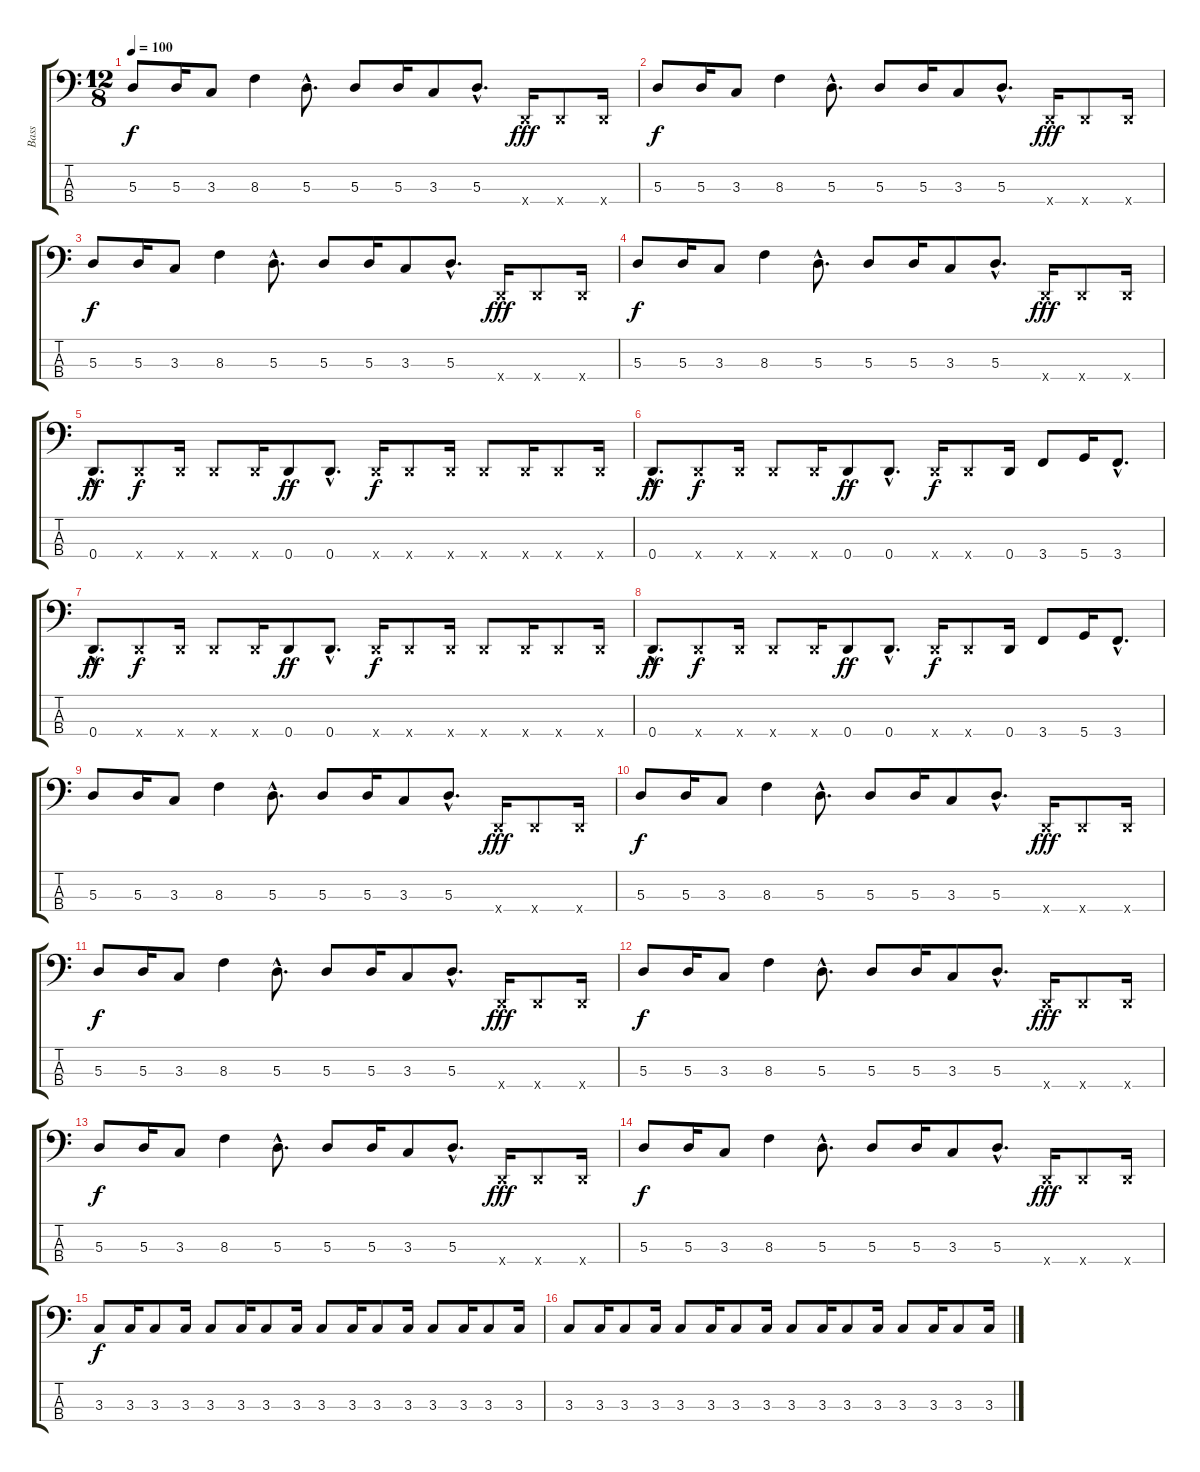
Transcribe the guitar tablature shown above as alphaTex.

\track ("Bass" "Bass") {instrument electricbassfinger}
\staff {score tabs}
\tuning (G2 D2 A1 D1) {hide}
\ts (12 8)
\tempo 100
\clef f4
\ks c
5.3.8{dy f} 5.3.16 3.3.8 8.3.4 5.3{hac}.8{d} 5.3.8 5.3.16 3.3.8 5.3{hac}.8{d} 0.4{x}.16{dy fff} 0.4{x}.8 0.4{x}.16 |
5.3.8{dy f} 5.3.16 3.3.8 8.3.4 5.3{hac}.8{d} 5.3.8 5.3.16 3.3.8 5.3{hac}.8{d} 0.4{x}.16{dy fff} 0.4{x}.8 0.4{x}.16 |
5.3.8{dy f} 5.3.16 3.3.8 8.3.4 5.3{hac}.8{d} 5.3.8 5.3.16 3.3.8 5.3{hac}.8{d} 0.4{x}.16{dy fff} 0.4{x}.8 0.4{x}.16 |
5.3.8{dy f} 5.3.16 3.3.8 8.3.4 5.3{hac}.8{d} 5.3.8 5.3.16 3.3.8 5.3{hac}.8{d} 0.4{x}.16{dy fff} 0.4{x}.8 0.4{x}.16 |
0.4{hac}.8{d dy ff} 0.4{x}.8{dy f} 0.4{x}.16 0.4{x}.8 0.4{x}.16 0.4.8{dy ff} 0.4{hac}.8{d} 0.4{x}.16{dy f} 0.4{x}.8 0.4{x}.16 0.4{x}.8 0.4{x}.16 0.4{x}.8 0.4{x}.16 |
0.4{hac}.8{d dy ff} 0.4{x}.8{dy f} 0.4{x}.16 0.4{x}.8 0.4{x}.16 0.4.8{dy ff} 0.4{hac}.8{d} 0.4{x}.16{dy f} 0.4{x}.8 0.4.16 3.4.8 5.4.16 3.4{hac}.8{d} |
0.4{hac}.8{d dy ff} 0.4{x}.8{dy f} 0.4{x}.16 0.4{x}.8 0.4{x}.16 0.4.8{dy ff} 0.4{hac}.8{d} 0.4{x}.16{dy f} 0.4{x}.8 0.4{x}.16 0.4{x}.8 0.4{x}.16 0.4{x}.8 0.4{x}.16 |
0.4{hac}.8{d dy ff} 0.4{x}.8{dy f} 0.4{x}.16 0.4{x}.8 0.4{x}.16 0.4.8{dy ff} 0.4{hac}.8{d} 0.4{x}.16{dy f} 0.4{x}.8 0.4.16 3.4.8 5.4.16 3.4{hac}.8{d} |
5.3.8 5.3.16 3.3.8 8.3.4 5.3{hac}.8{d} 5.3.8 5.3.16 3.3.8 5.3{hac}.8{d} 0.4{x}.16{dy fff} 0.4{x}.8 0.4{x}.16 |
5.3.8{dy f} 5.3.16 3.3.8 8.3.4 5.3{hac}.8{d} 5.3.8 5.3.16 3.3.8 5.3{hac}.8{d} 0.4{x}.16{dy fff} 0.4{x}.8 0.4{x}.16 |
5.3.8{dy f} 5.3.16 3.3.8 8.3.4 5.3{hac}.8{d} 5.3.8 5.3.16 3.3.8 5.3{hac}.8{d} 0.4{x}.16{dy fff} 0.4{x}.8 0.4{x}.16 |
5.3.8{dy f} 5.3.16 3.3.8 8.3.4 5.3{hac}.8{d} 5.3.8 5.3.16 3.3.8 5.3{hac}.8{d} 0.4{x}.16{dy fff} 0.4{x}.8 0.4{x}.16 |
5.3.8{dy f} 5.3.16 3.3.8 8.3.4 5.3{hac}.8{d} 5.3.8 5.3.16 3.3.8 5.3{hac}.8{d} 0.4{x}.16{dy fff} 0.4{x}.8 0.4{x}.16 |
5.3.8{dy f} 5.3.16 3.3.8 8.3.4 5.3{hac}.8{d} 5.3.8 5.3.16 3.3.8 5.3{hac}.8{d} 0.4{x}.16{dy fff} 0.4{x}.8 0.4{x}.16 |
3.3.8{dy f} 3.3.16 3.3.8 3.3.16 3.3.8 3.3.16 3.3.8 3.3.16 3.3.8 3.3.16 3.3.8 3.3.16 3.3.8 3.3.16 3.3.8 3.3.16 |
3.3.8 3.3.16 3.3.8 3.3.16 3.3.8 3.3.16 3.3.8 3.3.16 3.3.8 3.3.16 3.3.8 3.3.16 3.3.8 3.3.16 3.3.8 3.3.16
